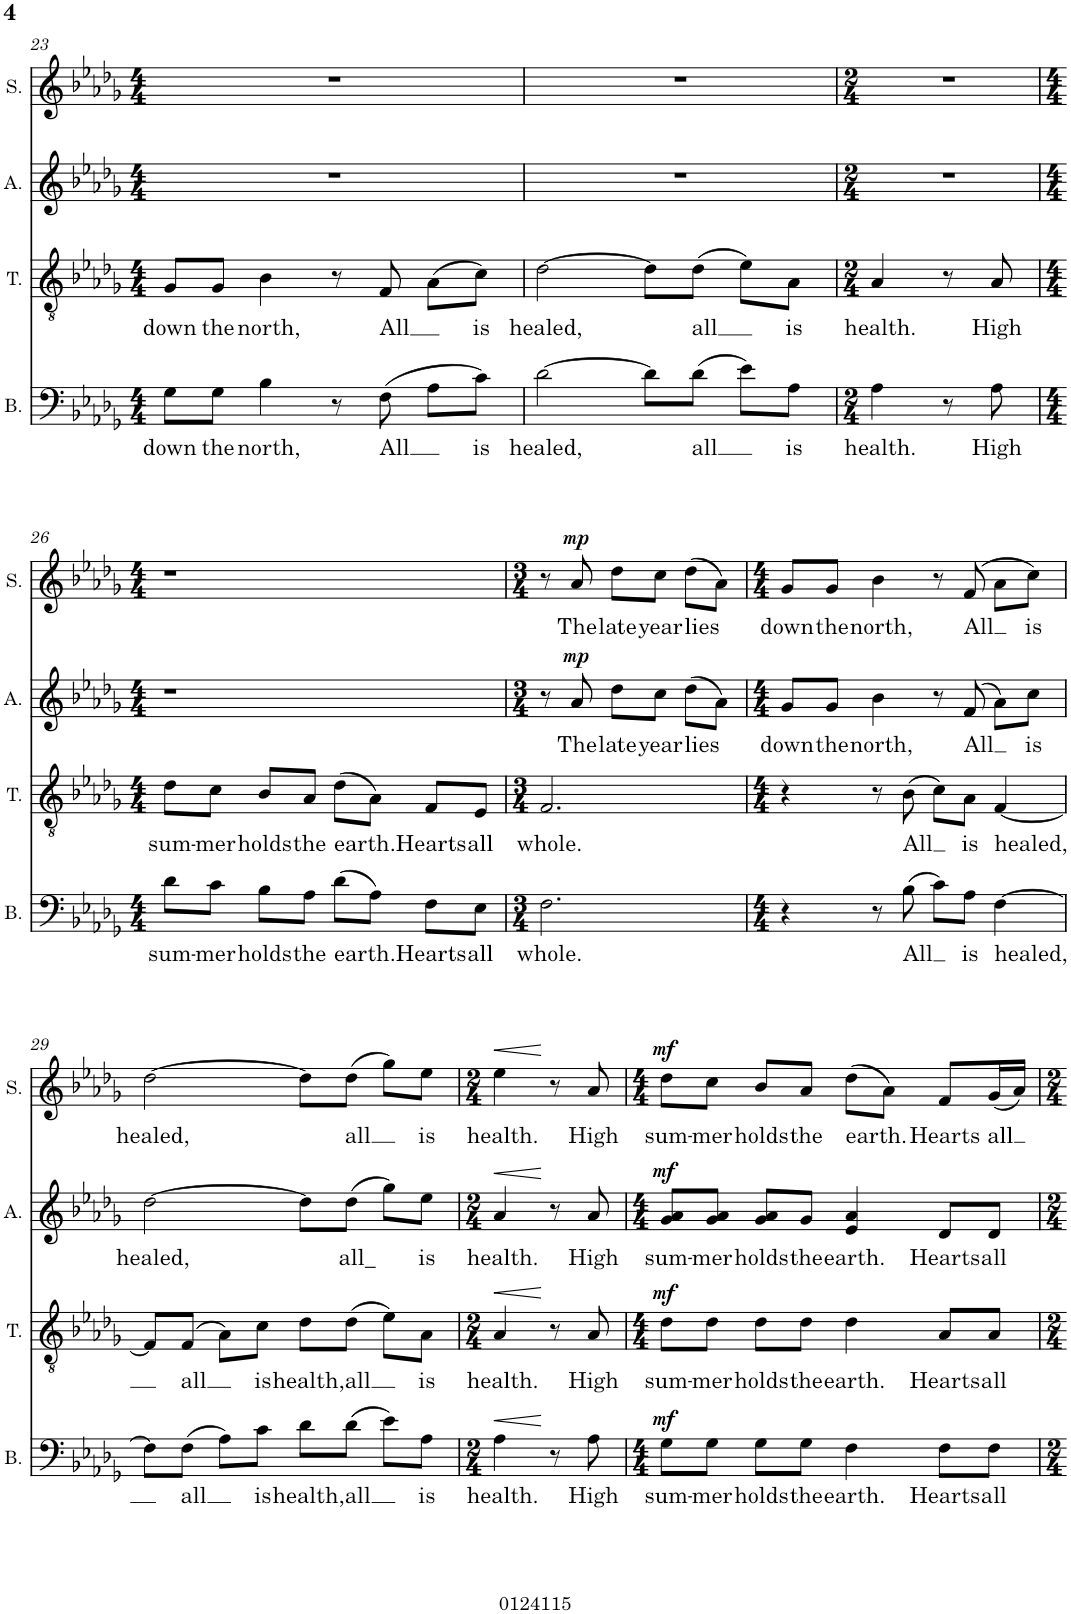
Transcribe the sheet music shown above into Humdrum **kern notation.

**kern	**text	**dynam	**kern	**text	**dynam	**kern	**text	**dynam	**kern	**text	**dynam
*part4	*part4	*part4	*part3	*part3	*part3	*part2	*part2	*part2	*part1	*part1	*part1
*staff4	*staff4	*staff4	*staff3	*staff3	*staff3	*staff2	*staff2	*staff2	*staff1	*staff1	*staff1
*I"Basso	*	*	*I"Tenore	*	*	*I"Contralto	*	*	*I"Soprano	*	*
*I'B.	*	*	*I'T.	*	*	*	*	*	*I'S.	*	*
!!LO:PB:g=z
*clefF4	*	*	*clefGv2	*	*	*clefG2	*	*	*clefG2	*	*
*k[b-e-a-d-g-]	*	*	*k[b-e-a-d-g-]	*	*	*k[b-e-a-d-g-]	*	*	*k[b-e-a-d-g-]	*	*
*M4/4	*	*	*M4/4	*	*	*M4/4	*	*	*M4/4	*	*
=23	=23	=23	=23	=23	=23	=23	=23	=23	=23	=23	=23
!	!LO:LY:b	!	!	!LO:LY:b	!	!	!	!	!	!	!
8G-\L	down	.	8G-/L	down	.	1r	.	.	1r	.	.
!	!LO:LY:b	!	!	!LO:LY:b	!	!	!	!	!	!	!
8G-\J	the	.	8G-/J	the	.	.	.	.	.	.	.
!	!LO:LY:b	!	!	!LO:LY:b	!	!	!	!	!	!	!
4B-\	north,	.	4B-\	north,	.	.	.	.	.	.	.
8r	.	.	8r	.	.	.	.	.	.	.	.
!	!LO:LY:b	!	!	!LO:LY:b	!	!	!	!	!	!	!
(8F\	All	.	8F/	All	.	.	.	.	.	.	.
8A-\L	.	.	(8A-\L	.	.	.	.	.	.	.	.
!	!LO:LY:b	!	!	!LO:LY:b	!	!	!	!	!	!	!
8c\J)	is	.	8c\J)	is	.	.	.	.	.	.	.
=24	=24	=24	=24	=24	=24	=24	=24	=24	=24	=24	=24
!	!LO:LY:b	!	!	!LO:LY:b	!	!	!	!	!	!	!
[2d-\	healed,	.	[2d-\	healed,	.	1r	.	.	1r	.	.
8d-\L]	.	.	8d-\L]	.	.	.	.	.	.	.	.
!	!LO:LY:b	!	!	!LO:LY:b	!	!	!	!	!	!	!
(8d-\J	all	.	(8d-\J	all	.	.	.	.	.	.	.
8e-\L)	.	.	8e-\L)	.	.	.	.	.	.	.	.
!	!LO:LY:b	!	!	!LO:LY:b	!	!	!	!	!	!	!
8A-\J	is	.	8A-\J	is	.	.	.	.	.	.	.
=25	=25	=25	=25	=25	=25	=25	=25	=25	=25	=25	=25
*M2/4	*	*	*M2/4	*	*	*M2/4	*	*	*M2/4	*	*
!	!LO:LY:b	!	!	!LO:LY:b	!	!	!	!	!	!	!
4A-\	health.	.	4A-/	health.	.	2r	.	.	2r	.	.
8r	.	.	8r	.	.	.	.	.	.	.	.
!	!LO:LY:b	!	!	!LO:LY:b	!	!	!	!	!	!	!
8A-\	High	.	8A-/	High	.	.	.	.	.	.	.
!!LO:LB:g=z
=26	=26	=26	=26	=26	=26	=26	=26	=26	=26	=26	=26
*M4/4	*	*	*M4/4	*	*	*M4/4	*	*	*M4/4	*	*
!	!LO:LY:b	!	!	!LO:LY:b	!	!	!	!	!	!	!
8d-\L	sum-	.	8d-\L	sum-	.	1r	.	.	1r	.	.
!	!LO:LY:b	!	!	!LO:LY:b	!	!	!	!	!	!	!
8c\J	-mer	.	8c\J	-mer	.	.	.	.	.	.	.
!	!LO:LY:b	!	!	!LO:LY:b	!	!	!	!	!	!	!
8B-\L	holds	.	8B-/L	holds	.	.	.	.	.	.	.
!	!LO:LY:b	!	!	!LO:LY:b	!	!	!	!	!	!	!
8A-\J	the	.	8A-/J	the	.	.	.	.	.	.	.
!	!LO:LY:b	!	!	!LO:LY:b	!	!	!	!	!	!	!
(8d-\L	earth.	.	(8d-\L	earth.	.	.	.	.	.	.	.
8A-\J)	.	.	8A-\J)	.	.	.	.	.	.	.	.
!	!LO:LY:b	!	!	!LO:LY:b	!	!	!	!	!	!	!
8F\L	Hearts	.	8F/L	Hearts	.	.	.	.	.	.	.
!	!LO:LY:b	!	!	!LO:LY:b	!	!	!	!	!	!	!
8E-\J	all	.	8E-/J	all	.	.	.	.	.	.	.
=27	=27	=27	=27	=27	=27	=27	=27	=27	=27	=27	=27
*M3/4	*	*	*M3/4	*	*	*M3/4	*	*	*M3/4	*	*
!	!LO:LY:b	!	!	!LO:LY:b	!	!	!	!	!	!	!
2.F\	whole.	.	2.F/	whole.	.	8r	.	.	8r	.	.
!	!	!	!	!	!	!	!LO:LY:b	!LO:DY:a	!	!LO:LY:b	!LO:DY:a
.	.	.	.	.	.	8a-/	The	mp	8a-/	The	mp
!	!	!	!	!	!	!	!LO:LY:b	!	!	!LO:LY:b	!
.	.	.	.	.	.	8dd-\L	late	.	8dd-\L	late	.
!	!	!	!	!	!	!	!LO:LY:b	!	!	!LO:LY:b	!
.	.	.	.	.	.	8cc\J	year	.	8cc\J	year	.
!	!	!	!	!	!	!	!LO:LY:b	!	!	!LO:LY:b	!
.	.	.	.	.	.	(8dd-\L	lies	.	(8dd-\L	lies	.
.	.	.	.	.	.	8a-\J)	.	.	8a-\J)	.	.
=28	=28	=28	=28	=28	=28	=28	=28	=28	=28	=28	=28
*M4/4	*	*	*M4/4	*	*	*M4/4	*	*	*M4/4	*	*
!	!	!	!	!	!	!	!LO:LY:b	!	!	!LO:LY:b	!
4r	.	.	4r	.	.	8g-/L	down	.	8g-/L	down	.
!	!	!	!	!	!	!	!LO:LY:b	!	!	!LO:LY:b	!
.	.	.	.	.	.	8g-/J	the	.	8g-/J	the	.
!	!	!	!	!	!	!	!LO:LY:b	!	!	!LO:LY:b	!
8r	.	.	8r	.	.	4b-\	north,	.	4b-\	north,	.
!	!LO:LY:b	!	!	!LO:LY:b	!	!	!	!	!	!	!
(8B-\	All	.	(8B-\	All	.	.	.	.	.	.	.
8c\L)	.	.	8c\L)	.	.	8r	.	.	8r	.	.
!	!LO:LY:b	!	!	!LO:LY:b	!	!	!LO:LY:b	!	!	!LO:LY:b	!
8A-\J	is	.	8A-\J	is	.	(8f/	All	.	(8f/	All	.
!	!LO:LY:b	!	!	!LO:LY:b	!	!	!	!	!	!	!
[4F\	healed,	.	[4F/	healed,	.	8a-\L)	.	.	8a-\L	.	.
!	!	!	!	!	!	!	!LO:LY:b	!	!	!LO:LY:b	!
.	.	.	.	.	.	8cc\J	is	.	8cc\J)	is	.
!!LO:LB:g=z
=29	=29	=29	=29	=29	=29	=29	=29	=29	=29	=29	=29
!	!	!	!	!	!	!	!LO:LY:b	!	!	!LO:LY:b	!
8F\L]	.	.	8F/L]	.	.	[2dd-\	healed,	.	[2dd-\	healed,	.
!	!LO:LY:b	!	!	!LO:LY:b	!	!	!	!	!	!	!
(8F\J	all	.	(8F/J	all	.	.	.	.	.	.	.
8A-\L)	.	.	8A-\L)	.	.	.	.	.	.	.	.
!	!LO:LY:b	!	!	!LO:LY:b	!	!	!	!	!	!	!
8c\J	is	.	8c\J	is	.	.	.	.	.	.	.
!	!LO:LY:b	!	!	!LO:LY:b	!	!	!	!	!	!	!
8d-\L	health,	.	8d-\L	health,	.	8dd-\L]	.	.	8dd-\L]	.	.
!	!LO:LY:b	!	!	!LO:LY:b	!	!	!LO:LY:b	!	!	!LO:LY:b	!
(8d-\J	all	.	(8d-\J	all	.	(8dd-\J	all_	.	(8dd-\J	all	.
8e-\L)	.	.	8e-\L)	.	.	8gg-\L)	.	.	8gg-\L)	.	.
!	!LO:LY:b	!	!	!LO:LY:b	!	!	!LO:LY:b	!	!	!LO:LY:b	!
8A-\J	is	.	8A-\J	is	.	8ee-\J	is	.	8ee-\J	is	.
=30	=30	=30	=30	=30	=30	=30	=30	=30	=30	=30	=30
*M2/4	*	*	*M2/4	*	*	*M2/4	*	*	*M2/4	*	*
!	!LO:LY:b	!	!	!LO:LY:b	!	!	!LO:LY:b	!LO:HP:b	!	!LO:LY:b	!LO:HP:b
4A-\	health.	.	4A-/	health.	.	4a-/	health.	<	4ee-\	health.	<
8r	.	.	8r	.	.	8r	.	[	8r	.	[
!	!LO:LY:b	!	!	!LO:LY:b	!	!	!LO:LY:b	!	!	!LO:LY:b	!
8A-\	High	.	8A-/	High	.	8a-/	High	.	8a-/	High	.
=31	=31	=31	=31	=31	=31	=31	=31	=31	=31	=31	=31
*M4/4	*	*	*M4/4	*	*	*M4/4	*	*	*M4/4	*	*
!	!LO:LY:b	!LO:DY:a	!	!LO:LY:b	!LO:DY:a	!	!LO:LY:b	!LO:DY:a	!	!LO:LY:b	!LO:DY:a
8G-\L	sum-	mf	8d-\L	sum-	mf	8g-/ 8a-/L	sum-	mf	8dd-\L	sum-	mf
!	!LO:LY:b	!	!	!LO:LY:b	!	!	!LO:LY:b	!	!	!LO:LY:b	!
8G-\J	-mer	.	8d-\J	-mer	.	8g-/ 8a-/J	-mer	.	8cc\J	-mer	.
!	!LO:LY:b	!	!	!LO:LY:b	!	!	!LO:LY:b	!	!	!LO:LY:b	!
8G-\L	holds	.	8d-\L	holds	.	8g-/ 8a-/L	holds	.	8b-/L	holds	.
!	!LO:LY:b	!	!	!LO:LY:b	!	!	!LO:LY:b	!	!	!LO:LY:b	!
8G-\J	the	.	8d-\J	the	.	8g-/J	the	.	8a-/J	the	.
!	!LO:LY:b	!	!	!LO:LY:b	!	!	!LO:LY:b	!	!	!LO:LY:b	!
4F\	earth.	.	4d-\	earth.	.	4e-/ 4a-/	earth.	.	(8dd-\L	earth.	.
.	.	.	.	.	.	.	.	.	8a-\J)	.	.
!	!LO:LY:b	!	!	!LO:LY:b	!	!	!LO:LY:b	!	!	!LO:LY:b	!
8F\L	Hearts	.	8A-/L	Hearts	.	8d-/L	Hearts	.	8f/L	Hearts	.
!	!LO:LY:b	!	!	!LO:LY:b	!	!	!LO:LY:b	!	!	!LO:LY:b	!
8F\J	all	.	8A-/J	all	.	8d-/J	all	.	(16g-/L	all	.
.	.	.	.	.	.	.	.	.	16a-/JJ)	.	.
=	=	=	=	=	=	=	=	=	=	=	=
*-	*-	*-	*-	*-	*-	*-	*-	*-	*-	*-	*-
